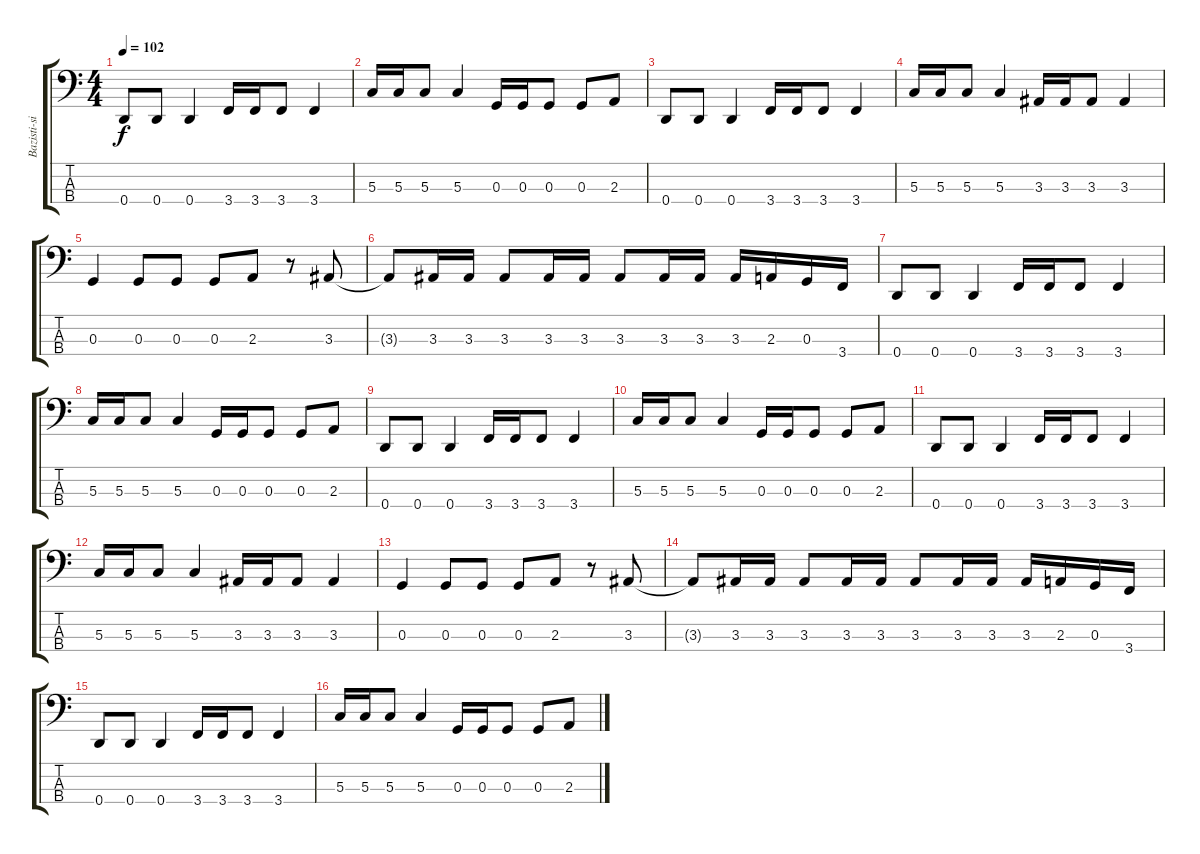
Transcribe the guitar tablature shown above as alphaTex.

\track ("Bazisti-sika" "Bazisti-si") {instrument electricbassfinger}
\staff {score tabs}
\tuning (F2 C2 G1 D1) {hide}
\ts (4 4)
\tempo 102
\clef f4
\ks c
0.4.8{dy f} 0.4.8 0.4.4 3.4.16 3.4.16 3.4.8 3.4.4 |
5.3.16 5.3.16 5.3.8 5.3.4 0.3.16 0.3.16 0.3.8 0.3.8 2.3.8 |
0.4.8 0.4.8 0.4.4 3.4.16 3.4.16 3.4.8 3.4.4 |
5.3.16 5.3.16 5.3.8 5.3.4 3.3.16 3.3.16 3.3.8 3.3.4 |
0.3.4 0.3.8 0.3.8 0.3.8 2.3.8 r.8 3.3.8 |
3.3{t}.8 3.3.16 3.3.16 3.3.8 3.3.16 3.3.16 3.3.8 3.3.16 3.3.16 3.3.16 2.3.16 0.3.16 3.4.16 |
0.4.8 0.4.8 0.4.4 3.4.16 3.4.16 3.4.8 3.4.4 |
5.3.16 5.3.16 5.3.8 5.3.4 0.3.16 0.3.16 0.3.8 0.3.8 2.3.8 |
0.4.8 0.4.8 0.4.4 3.4.16 3.4.16 3.4.8 3.4.4 |
5.3.16 5.3.16 5.3.8 5.3.4 0.3.16 0.3.16 0.3.8 0.3.8 2.3.8 |
0.4.8 0.4.8 0.4.4 3.4.16 3.4.16 3.4.8 3.4.4 |
5.3.16 5.3.16 5.3.8 5.3.4 3.3.16 3.3.16 3.3.8 3.3.4 |
0.3.4 0.3.8 0.3.8 0.3.8 2.3.8 r.8 3.3.8 |
3.3{t}.8 3.3.16 3.3.16 3.3.8 3.3.16 3.3.16 3.3.8 3.3.16 3.3.16 3.3.16 2.3.16 0.3.16 3.4.16 |
0.4.8 0.4.8 0.4.4 3.4.16 3.4.16 3.4.8 3.4.4 |
5.3.16 5.3.16 5.3.8 5.3.4 0.3.16 0.3.16 0.3.8 0.3.8 2.3.8
